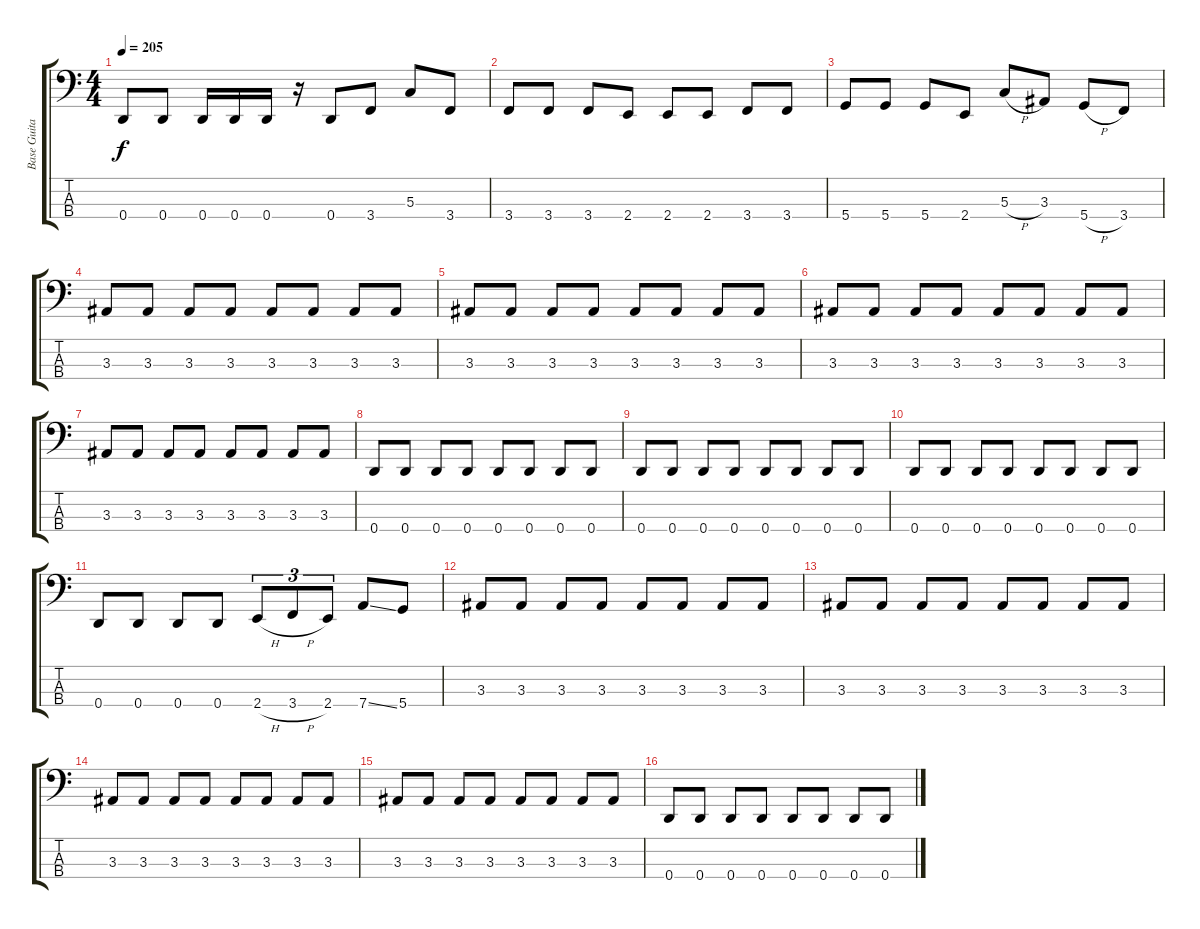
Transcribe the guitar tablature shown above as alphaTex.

\track ("Base Guitar" "Base Guita") {instrument electricbassfinger}
\staff {score tabs}
\tuning (F2 C2 G1 D1) {hide}
\ts (4 4)
\tempo 205
\clef f4
\ks c
0.4.8{dy f} 0.4.8 0.4.16 0.4.16 0.4.16 r.16 0.4.8 3.4.8 5.3.8 3.4.8 |
3.4.8 3.4.8 3.4.8 2.4.8 2.4.8 2.4.8 3.4.8 3.4.8 |
5.4.8 5.4.8 5.4.8 2.4.8 5.3{h}.8 3.3.8 5.4{h}.8 3.4.8 |
3.3.8 3.3.8 3.3.8 3.3.8 3.3.8 3.3.8 3.3.8 3.3.8 |
3.3.8 3.3.8 3.3.8 3.3.8 3.3.8 3.3.8 3.3.8 3.3.8 |
3.3.8 3.3.8 3.3.8 3.3.8 3.3.8 3.3.8 3.3.8 3.3.8 |
3.3.8 3.3.8 3.3.8 3.3.8 3.3.8 3.3.8 3.3.8 3.3.8 |
0.4.8 0.4.8 0.4.8 0.4.8 0.4.8 0.4.8 0.4.8 0.4.8 |
0.4.8 0.4.8 0.4.8 0.4.8 0.4.8 0.4.8 0.4.8 0.4.8 |
0.4.8 0.4.8 0.4.8 0.4.8 0.4.8 0.4.8 0.4.8 0.4.8 |
0.4.8 0.4.8 0.4.8 0.4.8 2.4{h}.8{tu (3 2)} 3.4{h}.8{tu (3 2)} 2.4.8{tu (3 2)} 7.4{ss}.8 5.4.8 |
3.3.8 3.3.8 3.3.8 3.3.8 3.3.8 3.3.8 3.3.8 3.3.8 |
3.3.8 3.3.8 3.3.8 3.3.8 3.3.8 3.3.8 3.3.8 3.3.8 |
3.3.8 3.3.8 3.3.8 3.3.8 3.3.8 3.3.8 3.3.8 3.3.8 |
3.3.8 3.3.8 3.3.8 3.3.8 3.3.8 3.3.8 3.3.8 3.3.8 |
0.4.8 0.4.8 0.4.8 0.4.8 0.4.8 0.4.8 0.4.8 0.4.8
